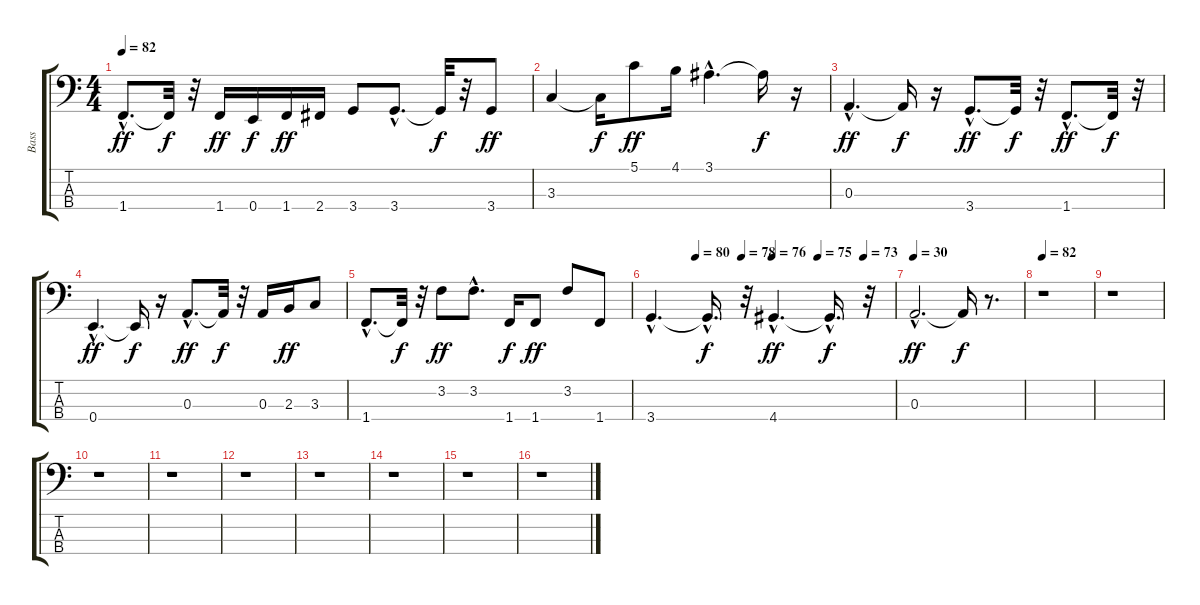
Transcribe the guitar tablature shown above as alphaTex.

\track ("Bass" "Bass") {instrument electricbassfinger}
\staff {score tabs}
\tuning (G2 D2 A1 E1) {hide}
\ts (4 4)
\tempo 82
\clef f4
\ks c
1.4{hac}.8{d dy ff} 1.4{t}.32{dy f} r.32 1.4.16{dy ff} 0.4.16{dy f} 1.4.16{dy ff} 2.4.16 3.4.8 3.4{hac}.8{d} 3.4{t}.32{dy f} r.32 3.4.8{dy ff} |
3.3.4 3.3{t}.16{dy f} 5.1.8{dy ff} 4.1.16 3.1{hac}.4{d} 3.1{t}.16{dy f} r.16 |
0.3{hac}.4{d dy ff} 0.3{t}.16{dy f} r.16 3.4{hac}.8{d dy ff} 3.4{t}.32{dy f} r.32 1.4{hac}.8{d dy ff} 1.4{t}.32{dy f} r.32 |
0.4{hac}.4{d dy ff} 0.4{t}.16{dy f} r.16 0.3{hac}.8{d dy ff} 0.3{t}.32{dy f} r.32 0.3.16 2.3.16{dy ff} 3.3.8 |
1.4{hac}.8{d} 1.4{t}.32{dy f} r.32 3.2.8{dy ff} 3.2{hac}.8{d} 1.4.16{dy f} 1.4.8{dy ff} 3.2.8 1.4.8 |
\tempo (80 0.1875)
\tempo (78 0.375)
\tempo (76 0.5)
\tempo (75 0.6875)
\tempo (73 0.875)
3.4{hac}.4{d} 3.4{hac t}.16{d dy f} r.32 4.4{hac}.4{d dy ff} 4.4{hac t}.16{d dy f} r.32 |
\tempo 30
0.3{hac}.2{d dy ff} 0.3{t}.16{dy f} r.8{d} |
\tempo 82
r.1 |
r.1 |
r.1 |
r.1 |
r.1 |
r.1 |
r.1 |
r.1 |
r.1
